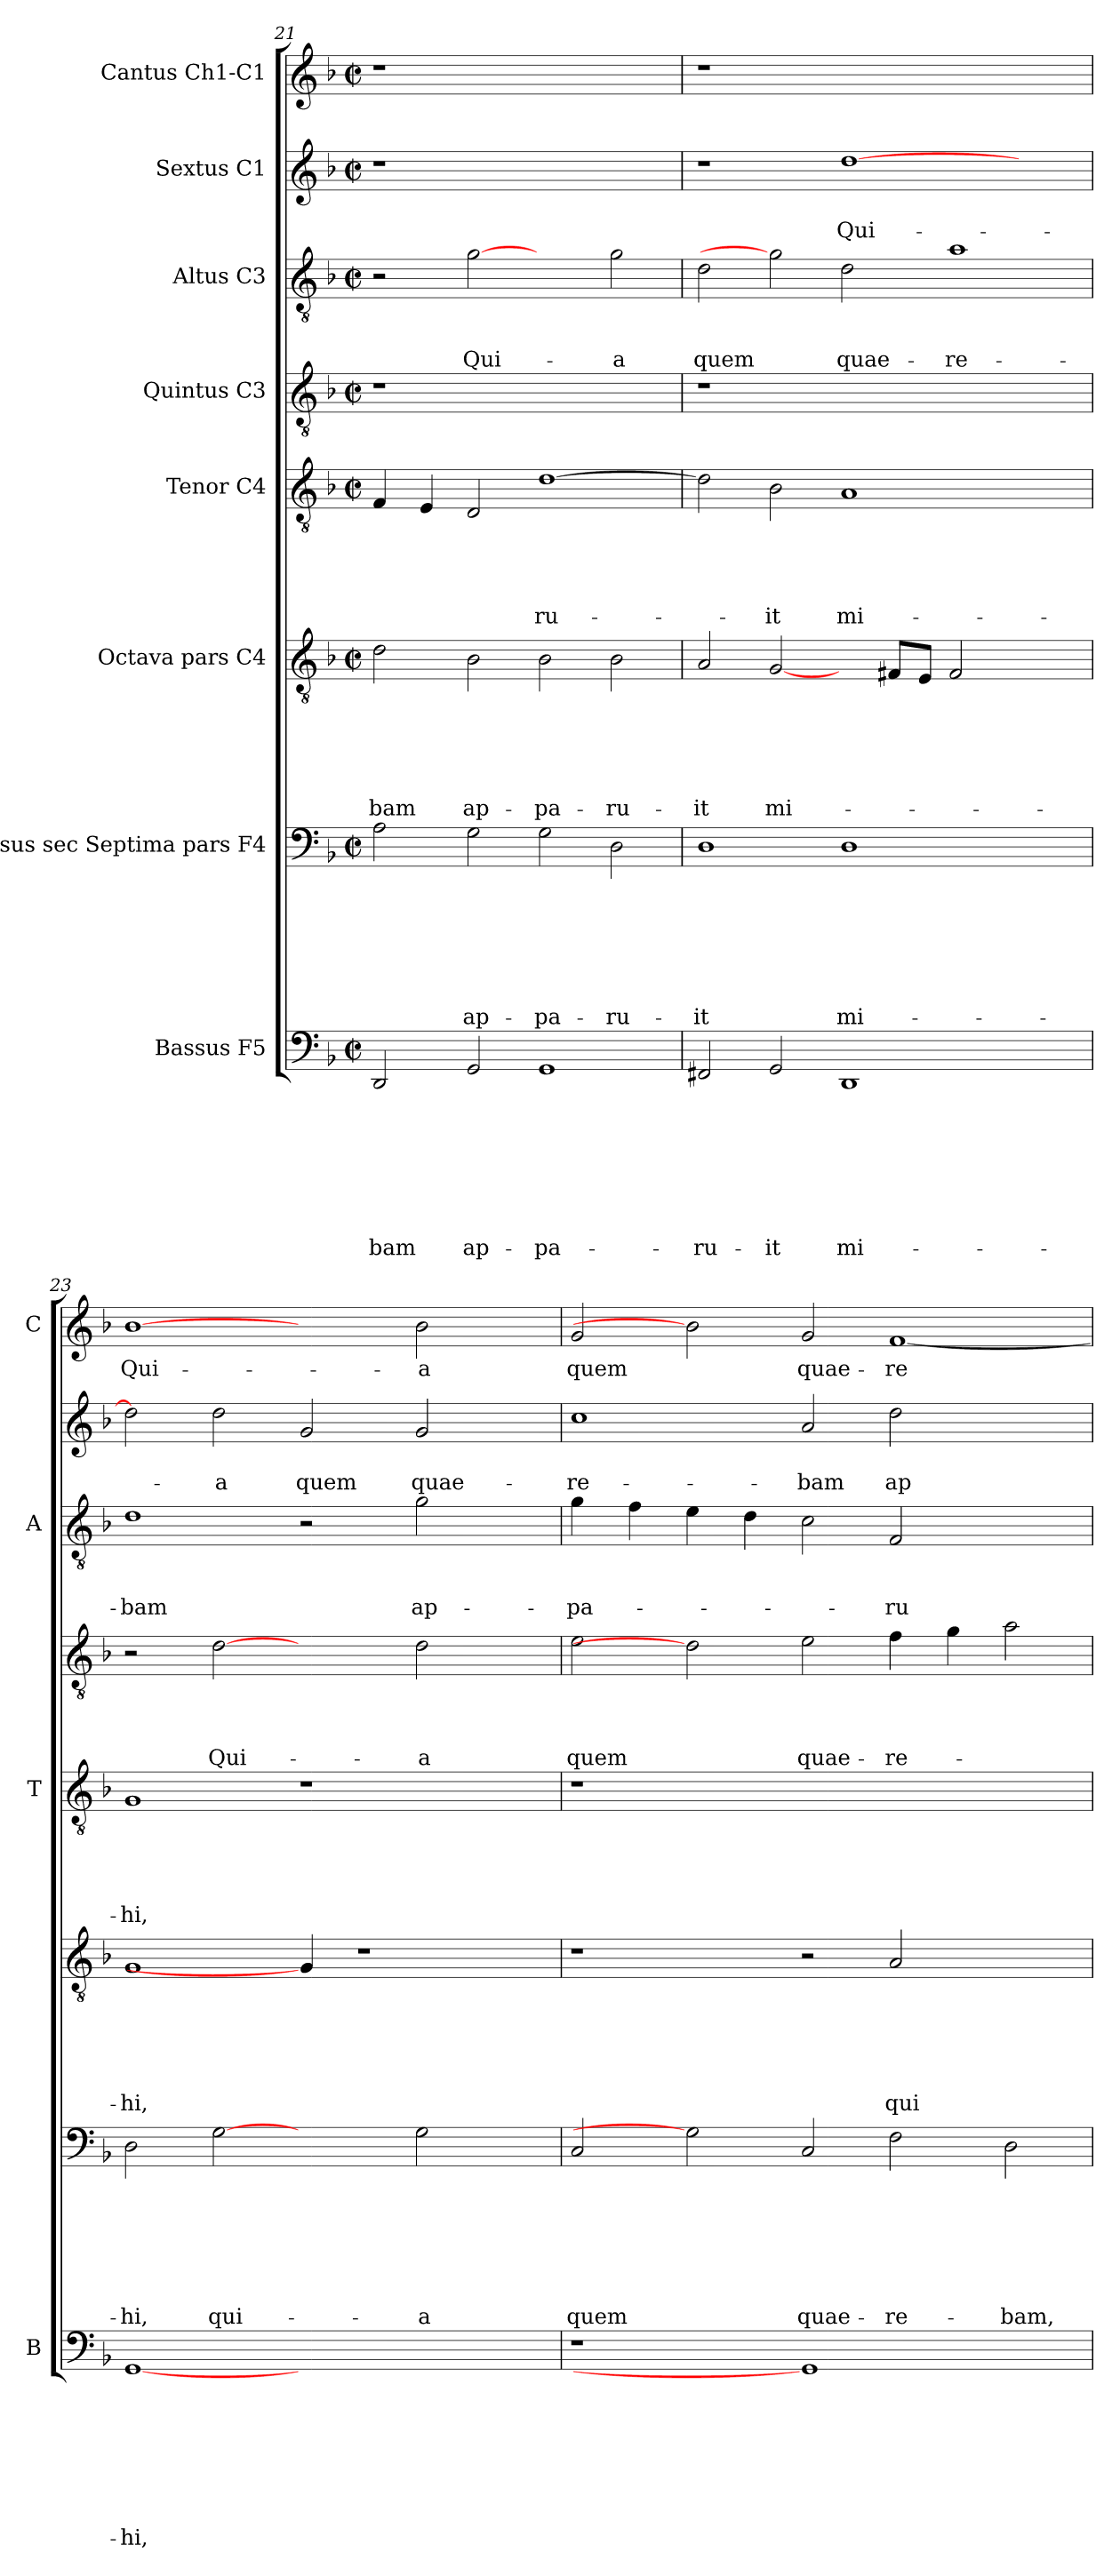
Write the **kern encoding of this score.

**kern	**text	**text	**text	**text	**text	**text	**text	**text	**kern	**text	**text	**text	**text	**text	**text	**text	**kern	**text	**text	**text	**text	**text	**text	**kern	**text	**text	**text	**text	**text	**kern	**text	**text	**text	**text	**kern	**text	**text	**text	**kern	**text	**text	**kern	**text
*part8	*part8	*part8	*part8	*part8	*part8	*part8	*part8	*part8	*part7	*part7	*part7	*part7	*part7	*part7	*part7	*part7	*part6	*part6	*part6	*part6	*part6	*part6	*part6	*part5	*part5	*part5	*part5	*part5	*part5	*part4	*part4	*part4	*part4	*part4	*part3	*part3	*part3	*part3	*part2	*part2	*part2	*part1	*part1
*staff8	*staff8	*staff8	*staff8	*staff8	*staff8	*staff8	*staff8	*staff8	*staff7	*staff7	*staff7	*staff7	*staff7	*staff7	*staff7	*staff7	*staff6	*staff6	*staff6	*staff6	*staff6	*staff6	*staff6	*staff5	*staff5	*staff5	*staff5	*staff5	*staff5	*staff4	*staff4	*staff4	*staff4	*staff4	*staff3	*staff3	*staff3	*staff3	*staff2	*staff2	*staff2	*staff1	*staff1
*I"Bassus F5	*	*	*	*	*	*	*	*	*I"Bassus sec Septima pars F4	*	*	*	*	*	*	*	*I"Octava pars C4	*	*	*	*	*	*	*I"Tenor C4	*	*	*	*	*	*I"Quintus C3	*	*	*	*	*I"Altus C3	*	*	*	*I"Sextus C1	*	*	*I"Cantus Ch1-C1	*
*I'B	*	*	*	*	*	*	*	*	*	*	*	*	*	*	*	*	*	*	*	*	*	*	*	*I'T	*	*	*	*	*	*	*	*	*	*	*I'A	*	*	*	*	*	*	*I'C	*
*clefF4	*	*	*	*	*	*	*	*	*clefF4	*	*	*	*	*	*	*	*clefGv2	*	*	*	*	*	*	*clefGv2	*	*	*	*	*	*clefGv2	*	*	*	*	*clefGv2	*	*	*	*clefG2	*	*	*clefG2	*
*k[b-]	*	*	*	*	*	*	*	*	*k[b-]	*	*	*	*	*	*	*	*k[b-]	*	*	*	*	*	*	*k[b-]	*	*	*	*	*	*k[b-]	*	*	*	*	*k[b-]	*	*	*	*k[b-]	*	*	*k[b-]	*
*F:	*	*	*	*	*	*	*	*	*F:	*	*	*	*	*	*	*	*F:	*	*	*	*	*	*	*F:	*	*	*	*	*	*F:	*	*	*	*	*F:	*	*	*	*F:	*	*	*F:	*
*M2/2	*	*	*	*	*	*	*	*	*M2/2	*	*	*	*	*	*	*	*M2/2	*	*	*	*	*	*	*M2/2	*	*	*	*	*	*M2/2	*	*	*	*	*M2/2	*	*	*	*M2/2	*	*	*M2/2	*
*met(c|)	*	*	*	*	*	*	*	*	*met(c|)	*	*	*	*	*	*	*	*met(c|)	*	*	*	*	*	*	*met(c|)	*	*	*	*	*	*met(c|)	*	*	*	*	*met(c|)	*	*	*	*met(c|)	*	*	*met(c|)	*
=21	=21	=21	=21	=21	=21	=21	=21	=21	=21	=21	=21	=21	=21	=21	=21	=21	=21	=21	=21	=21	=21	=21	=21	=21	=21	=21	=21	=21	=21	=21	=21	=21	=21	=21	=21	=21	=21	=21	=21	=21	=21	=21	=21
!	!	!	!	!	!	!	!	!LO:LY:b	!	!	!	!	!	!	!	!	!	!	!	!	!	!	!LO:LY:b	!	!	!	!	!	!	!	!	!	!	!	!	!	!	!	!	!	!	!	!
2DD/	.	.	.	.	.	.	.	-bam	2A\	.	.	.	.	.	.	.	2d\	.	.	.	.	.	-bam	4F/	.	.	.	.	.	1r	.	.	.	.	2r	.	.	.	1r	.	.	1r	.
.	.	.	.	.	.	.	.	.	.	.	.	.	.	.	.	.	.	.	.	.	.	.	.	4E/	.	.	.	.	.	.	.	.	.	.	.	.	.	.	.	.	.	.	.
!	!	!	!	!	!	!	!	!LO:LY:b	!	!	!	!	!	!	!	!LO:LY:b	!	!	!	!	!	!	!LO:LY:b	!	!	!	!	!	!	!	!	!	!	!	!	!	!	!LO:LY:b	!	!	!	!	!
2GG/	.	.	.	.	.	.	.	ap-	2G\	.	.	.	.	.	.	ap-	2B-\	.	.	.	.	.	ap-	2D/	.	.	.	.	.	.	.	.	.	.	[2g	.	.	Qui-	.	.	.	.	.
!	!	!	!	!	!	!	!	!LO:LY:b	!	!	!	!	!	!	!	!LO:LY:b	!	!	!	!	!	!	!LO:LY:b	!	!	!	!	!	!LO:LY:b	!	!	!	!	!	!	!	!	!	!	!	!	!	!
1GG	.	.	.	.	.	.	.	-pa-	2G\	.	.	.	.	.	.	-pa-	2B-\	.	.	.	.	.	-pa-	[1d	.	.	.	.	-ru-	1ryy	.	.	.	.	2ryy	.	.	.	1ryy	.	.	1ryy	.
!	!	!	!	!	!	!	!	!	!	!	!	!	!	!	!	!LO:LY:b	!	!	!	!	!	!	!LO:LY:b	!	!	!	!	!	!	!	!	!	!	!	!	!	!	!LO:LY:b	!	!	!	!	!
.	.	.	.	.	.	.	.	.	2D\	.	.	.	.	.	.	-ru-	2B-\	.	.	.	.	.	-ru-	.	.	.	.	.	.	.	.	.	.	.	2g\	.	.	-a	.	.	.	.	.
=22	=22	=22	=22	=22	=22	=22	=22	=22	=22	=22	=22	=22	=22	=22	=22	=22	=22	=22	=22	=22	=22	=22	=22	=22	=22	=22	=22	=22	=22	=22	=22	=22	=22	=22	=22	=22	=22	=22	=22	=22	=22	=22	=22
!	!	!	!	!	!	!	!	!LO:LY:b	!	!	!	!	!	!	!	!LO:LY:b	!	!	!	!	!	!	!LO:LY:b	!	!	!	!	!	!	!	!	!	!	!	!	!	!	!LO:LY:b	!	!	!	!	!
2FF#X/	.	.	.	.	.	.	.	-ru-	1D	.	.	.	.	.	.	-it	2A/	.	.	.	.	.	-it	2d\]	.	.	.	.	.	1r	.	.	.	.	2d\	.	.	quem	1r	.	.	1r	.
!	!	!	!	!	!	!	!	!LO:LY:b	!	!	!	!	!	!	!	!	!	!	!	!	!	!	!LO:LY:b	!	!	!	!	!	!LO:LY:b	!	!	!	!	!	!	!	!	!	!	!	!	!	!
2GG/	.	.	.	.	.	.	.	-it	.	.	.	.	.	.	.	.	[2G/	.	.	.	.	.	mi-	2B-\	.	.	.	.	-it	.	.	.	.	.	2g]	.	.	.	.	.	.	.	.
!	!	!	!	!	!	!	!	!LO:LY:b	!	!	!	!	!	!	!	!LO:LY:b	!	!	!	!	!	!	!	!	!	!	!	!	!LO:LY:b	!	!	!	!	!	!	!	!	!LO:LY:b	!	!	!LO:LY:b	!	!
1DD	.	.	.	.	.	.	.	mi-	1D	.	.	.	.	.	.	mi-	4ryy	.	.	.	.	.	.	1A	.	.	.	.	mi-	1.ryy	.	.	.	.	2d\	.	.	quae-	[1dd	.	Qui-	1.ryy	.
.	.	.	.	.	.	.	.	.	.	.	.	.	.	.	.	.	8F#/L	.	.	.	.	.	.	.	.	.	.	.	.	.	.	.	.	.	.	.	.	.	.	.	.	.	.
.	.	.	.	.	.	.	.	.	.	.	.	.	.	.	.	.	8E/J	.	.	.	.	.	.	.	.	.	.	.	.	.	.	.	.	.	.	.	.	.	.	.	.	.	.
!	!	!	!	!	!	!	!	!	!	!	!	!	!	!	!	!	!	!	!	!	!	!	!	!	!	!	!	!	!	!	!	!	!	!	!	!	!	!LO:LY:b	!	!	!	!	!
.	.	.	.	.	.	.	.	.	.	.	.	.	.	.	.	.	2F#/	.	.	.	.	.	.	.	.	.	.	.	.	.	.	.	.	.	1a	.	.	-re-	.	.	.	.	.
2ryy	.	.	.	.	.	.	.	.	2ryy	.	.	.	.	.	.	.	2ryy	.	.	.	.	.	.	2ryy	.	.	.	.	.	.	.	.	.	.	.	.	.	.	2ryy	.	.	.	.
=23	=23	=23	=23	=23	=23	=23	=23	=23	=23	=23	=23	=23	=23	=23	=23	=23	=23	=23	=23	=23	=23	=23	=23	=23	=23	=23	=23	=23	=23	=23	=23	=23	=23	=23	=23	=23	=23	=23	=23	=23	=23	=23	=23
!	!	!	!	!	!	!	!	!LO:LY:b	!	!	!	!	!	!	!	!LO:LY:b	!	!	!	!	!	!	!LO:LY:b	!	!	!	!	!	!LO:LY:b	!	!	!	!	!	!	!	!	!LO:LY:b	!	!	!	!	!LO:LY:b
[1GG	.	.	.	.	.	.	.	-hi,	2D\	.	.	.	.	.	.	-hi,	1G	.	.	.	.	.	-hi,	1G	.	.	.	.	-hi,	2r	.	.	.	.	1d	.	.	-bam	2dd\]	.	.	[1b-	Qui-
!	!	!	!	!	!	!	!	!	!	!	!	!	!	!	!	!LO:LY:b	!	!	!	!	!	!	!	!	!	!	!	!	!	!	!	!	!	!LO:LY:b	!	!	!	!	!	!	!LO:LY:b	!	!
.	.	.	.	.	.	.	.	.	[2G	.	.	.	.	.	.	qui-	.	.	.	.	.	.	.	.	.	.	.	.	.	[2d	.	.	.	Qui-	.	.	.	.	2dd\	.	-a	.	.
!	!	!	!	!	!	!	!	!	!	!	!	!	!	!	!	!	!	!	!	!	!	!	!	!	!	!	!	!	!	!	!	!	!	!	!	!	!	!	!	!	!LO:LY:b	!	!
1ryy	.	.	.	.	.	.	.	.	2ryy	.	.	.	.	.	.	.	4G/]	.	.	.	.	.	.	1r	.	.	.	.	.	2ryy	.	.	.	.	2r	.	.	.	2g/	.	quem	2ryy	.
.	.	.	.	.	.	.	.	.	.	.	.	.	.	.	.	.	1r	.	.	.	.	.	.	.	.	.	.	.	.	.	.	.	.	.	.	.	.	.	.	.	.	.	.
!	!	!	!	!	!	!	!	!	!	!	!	!	!	!	!	!LO:LY:b	!	!	!	!	!	!	!	!	!	!	!	!	!	!	!	!	!	!LO:LY:b	!	!	!	!LO:LY:b	!	!	!LO:LY:b	!	!LO:LY:b
.	.	.	.	.	.	.	.	.	2G\	.	.	.	.	.	.	-a	.	.	.	.	.	.	.	.	.	.	.	.	.	2d\	.	.	.	-a	2g\	.	.	ap-	2g/	.	quae-	2b-\	-a
4ryy	.	.	.	.	.	.	.	.	4ryy	.	.	.	.	.	.	.	.	.	.	.	.	.	.	4ryy	.	.	.	.	.	4ryy	.	.	.	.	4ryy	.	.	.	4ryy	.	.	4ryy	.
!!LO:PB:g=z
=24	=24	=24	=24	=24	=24	=24	=24	=24	=24	=24	=24	=24	=24	=24	=24	=24	=24	=24	=24	=24	=24	=24	=24	=24	=24	=24	=24	=24	=24	=24	=24	=24	=24	=24	=24	=24	=24	=24	=24	=24	=24	=24	=24
!	!	!	!	!	!	!	!	!	!	!	!	!	!	!	!	!LO:LY:b	!	!	!	!	!	!	!	!	!	!	!	!	!	!	!	!	!	!LO:LY:b	!	!	!	!LO:LY:b	!	!	!LO:LY:b	!	!LO:LY:b
1r	.	.	.	.	.	.	.	.	2C/	.	.	.	.	.	.	quem	1r	.	.	.	.	.	.	1r	.	.	.	.	.	2e\	.	.	.	quem	4g\	.	.	-pa-	1cc	.	-re-	2g/	quem
.	.	.	.	.	.	.	.	.	.	.	.	.	.	.	.	.	.	.	.	.	.	.	.	.	.	.	.	.	.	.	.	.	.	.	4f\	.	.	.	.	.	.	.	.
.	.	.	.	.	.	.	.	.	2G]	.	.	.	.	.	.	.	.	.	.	.	.	.	.	.	.	.	.	.	.	2d]	.	.	.	.	4e\	.	.	.	.	.	.	2b-]	.
.	.	.	.	.	.	.	.	.	.	.	.	.	.	.	.	.	.	.	.	.	.	.	.	.	.	.	.	.	.	.	.	.	.	.	4d\	.	.	.	.	.	.	.	.
!	!	!	!	!	!	!	!	!	!	!	!	!	!	!	!	!LO:LY:b	!	!	!	!	!	!	!	!	!	!	!	!	!	!	!	!	!	!LO:LY:b	!	!	!	!	!	!	!LO:LY:b	!	!LO:LY:b
1GG]	.	.	.	.	.	.	.	.	2C/	.	.	.	.	.	.	quae-	2r	.	.	.	.	.	.	1.ryy	.	.	.	.	.	2e\	.	.	.	quae-	2c\	.	.	.	2a/	.	-bam	2g/	quae-
!	!	!	!	!	!	!	!	!	!	!	!	!	!	!	!	!LO:LY:b	!	!	!	!	!	!	!LO:LY:b	!	!	!	!	!	!	!	!	!	!	!LO:LY:b	!	!	!	!LO:LY:b	!	!	!LO:LY:b	!	!LO:LY:b
.	.	.	.	.	.	.	.	.	2F\	.	.	.	.	.	.	-re-	2A/	.	.	.	.	.	qui-	.	.	.	.	.	.	4f\	.	.	.	-re-	2F/	.	.	-ru-	2dd\	.	ap-	[1f	-re-
.	.	.	.	.	.	.	.	.	.	.	.	.	.	.	.	.	.	.	.	.	.	.	.	.	.	.	.	.	.	4g\	.	.	.	.	.	.	.	.	.	.	.	.	.
!	!	!	!	!	!	!	!	!	!	!	!	!	!	!	!	!LO:LY:b	!	!	!	!	!	!	!	!	!	!	!	!	!	!	!	!	!	!	!	!	!	!	!	!	!	!	!
2ryy	.	.	.	.	.	.	.	.	2D\	.	.	.	.	.	.	-bam,	2ryy	.	.	.	.	.	.	.	.	.	.	.	.	2a\	.	.	.	.	2ryy	.	.	.	2ryy	.	.	.	.
=	=	=	=	=	=	=	=	=	=	=	=	=	=	=	=	=	=	=	=	=	=	=	=	=	=	=	=	=	=	=	=	=	=	=	=	=	=	=	=	=	=	=	=
*-	*-	*-	*-	*-	*-	*-	*-	*-	*-	*-	*-	*-	*-	*-	*-	*-	*-	*-	*-	*-	*-	*-	*-	*-	*-	*-	*-	*-	*-	*-	*-	*-	*-	*-	*-	*-	*-	*-	*-	*-	*-	*-	*-
